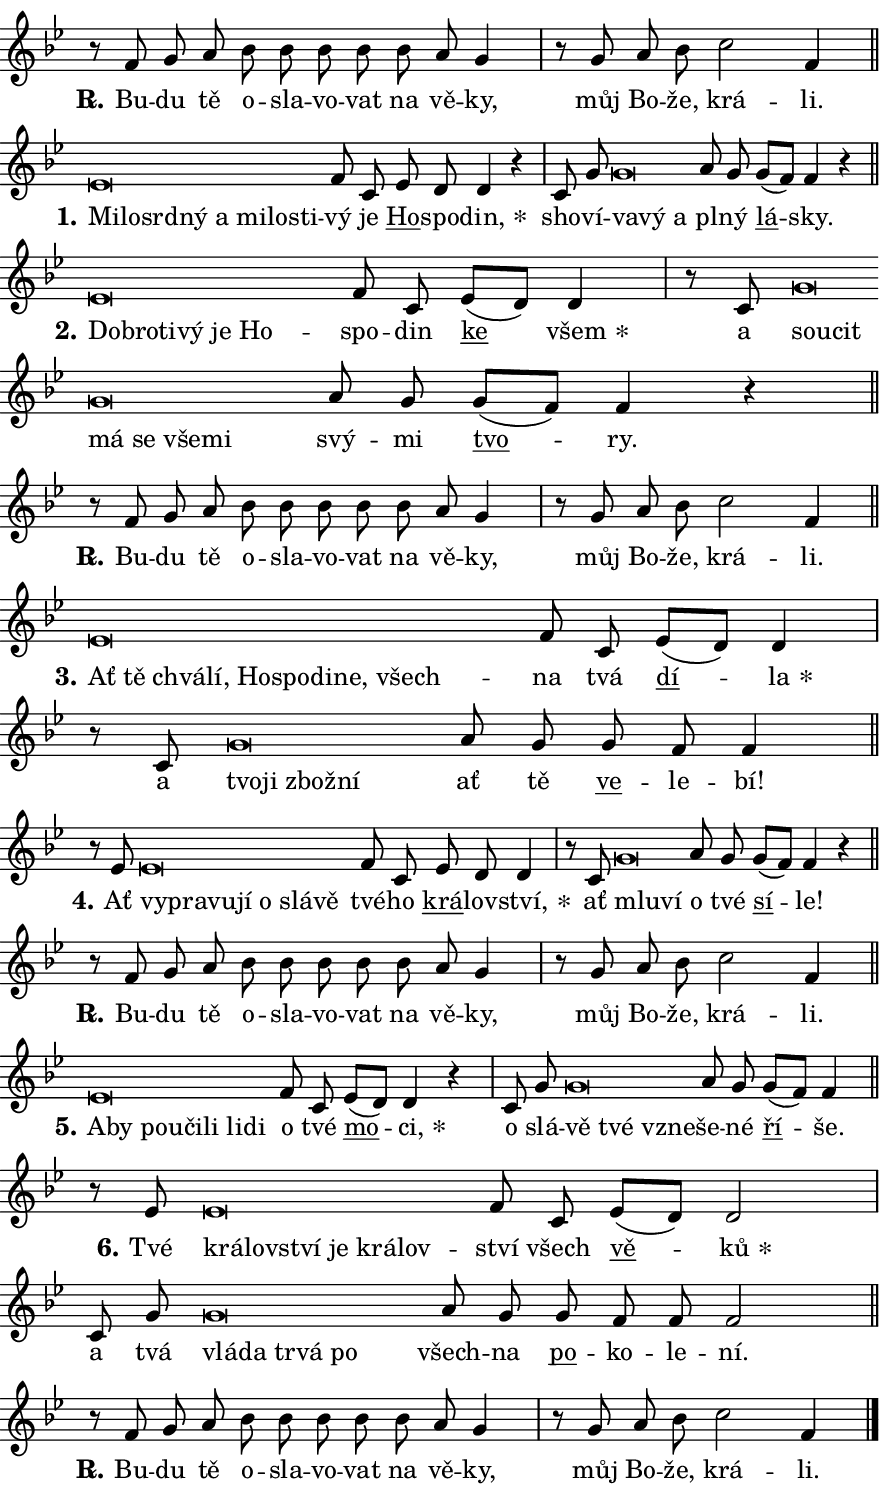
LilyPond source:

\version "2.24.0"
\header { tagline = "" }
\paper {
  indent = 0\cm
  top-margin = 0\cm
  right-margin = 0.13\cm % to fit lyric hyphens
  bottom-margin = 0\cm
  left-margin = 0\cm
  paper-width = 15\cm
  page-breaking = #ly:one-page-breaking
  system-system-spacing.basic-distance = #11
  score-system-spacing.basic-distance = #11
  ragged-last = ##f
}


%% Author: Thomas Morley
%% https://lists.gnu.org/archive/html/lilypond-user/2020-05/msg00002.html
#(define (line-position grob)
"Returns position of @var[grob} in current system:
   @code{'start}, if at first time-step
   @code{'end}, if at last time-step
   @code{'middle} otherwise
"
  (let* ((col (ly:item-get-column grob))
         (ln (ly:grob-object col 'left-neighbor))
         (rn (ly:grob-object col 'right-neighbor))
         (col-to-check-left (if (ly:grob? ln) ln col))
         (col-to-check-right (if (ly:grob? rn) rn col))
         (break-dir-left
           (and
             (ly:grob-property col-to-check-left 'non-musical #f)
             (ly:item-break-dir col-to-check-left)))
         (break-dir-right
           (and
             (ly:grob-property col-to-check-right 'non-musical #f)
             (ly:item-break-dir col-to-check-right))))
        (cond ((eqv? 1 break-dir-left) 'start)
              ((eqv? -1 break-dir-right) 'end)
              (else 'middle))))

#(define (tranparent-at-line-position vctor)
  (lambda (grob)
  "Relying on @code{line-position} select the relevant enry from @var{vctor}.
Used to determine transparency,"
    (case (line-position grob)
      ((end) (not (vector-ref vctor 0)))
      ((middle) (not (vector-ref vctor 1)))
      ((start) (not (vector-ref vctor 2))))))

noteHeadBreakVisibility =
#(define-music-function (break-visibility)(vector?)
"Makes @code{NoteHead}s transparent relying on @var{break-visibility}"
#{
  \override NoteHead.transparent =
    #(tranparent-at-line-position break-visibility)
#})

#(define delete-ledgers-for-transparent-note-heads
  (lambda (grob)
    "Reads whether a @code{NoteHead} is transparent.
If so this @code{NoteHead} is removed from @code{'note-heads} from
@var{grob}, which is supposed to be @code{LedgerLineSpanner}.
As a result ledgers are not printed for this @code{NoteHead}"
    (let* ((nhds-array (ly:grob-object grob 'note-heads))
           (nhds-list
             (if (ly:grob-array? nhds-array)
                 (ly:grob-array->list nhds-array)
                 '()))
           ;; Relies on the transparent-property being done before
           ;; Staff.LedgerLineSpanner.after-line-breaking is executed.
           ;; This is fragile ...
           (to-keep
             (remove
               (lambda (nhd)
                 (ly:grob-property nhd 'transparent #f))
               nhds-list)))
      ;; TODO find a better method to iterate over grob-arrays, similiar
      ;; to filter/remove etc for lists
      ;; For now rebuilt from scratch
      (set! (ly:grob-object grob 'note-heads)  '())
      (for-each
        (lambda (nhd)
          (ly:pointer-group-interface::add-grob grob 'note-heads nhd))
        to-keep))))

squashNotes = {
  \override NoteHead.X-extent = #'(-0.2 . 0.2)
  \override NoteHead.Y-extent = #'(-0.75 . 0)
  \override NoteHead.stencil =
    #(lambda (grob)
       (let ((pos (ly:grob-property grob 'staff-position)))
         (begin
           (if (< pos -7) (display "ERROR: Lower brevis then expected\n") (display ""))
           (if (<= pos -6) ly:text-interface::print ly:note-head::print))))
}
unSquashNotes = {
  \revert NoteHead.X-extent
  \revert NoteHead.Y-extent
  \revert NoteHead.stencil
}

hideNotes = \noteHeadBreakVisibility #begin-of-line-visible
unHideNotes = \noteHeadBreakVisibility #all-visible

% work-around for resetting accidentals
% https://lilypond.org/doc/v2.23/Documentation/notation/displaying-rhythms#unmetered-music
cadenzaMeasure = {
  \cadenzaOff
  \partial 1024 s1024
  \cadenzaOn
}

#(define-markup-command (accent layout props text) (markup?)
  "Underline accented syllable"
  (interpret-markup layout props
    #{\markup \override #'(offset . 4.3) \underline { #text }#}))

responsum = \markup \concat {
  "R" \hspace #-1.05 \path #0.1 #'((moveto 0 0.07) (lineto 0.9 0.8)) \hspace #0.05 "."
}

spaceSize = #0.6828661417322834 % exact space size for TeX Gyre Schola

\layout {
  \context {
    \Staff
    \remove "Time_signature_engraver"
    \override LedgerLineSpanner.after-line-breaking = #delete-ledgers-for-transparent-note-heads
  }
  \context {
    \Lyrics {
      \override LyricSpace.minimum-distance = \spaceSize
      \override LyricText.font-name = #"TeX Gyre Schola"
      \override LyricText.font-size = 1
      \override StanzaNumber.font-name = #"TeX Gyre Schola Bold"
      \override StanzaNumber.font-size = 1
    }
  }
  \context {
    \Score 
    \override NoteHead.text =
      #(lambda (grob) 
        (let ((pos (ly:grob-property grob 'staff-position)))
          #{\markup {
            \combine
              \halign #-0.55 \raise #(if (= pos -6) 0 0.5) \override #'(thickness . 2) \draw-line #'(3.2 . 0)
              \musicglyph "noteheads.sM1"
          }#}))
  }
}

% magnetic-lyrics.ily
%
%   written by
%     Jean Abou Samra <jean@abou-samra.fr>
%     Werner Lemberg <wl@gnu.org>
%
%   adapted by
%     Jiri Hon <jiri.hon@gmail.com>
%
% Version 2022-Apr-15

% https://www.mail-archive.com/lilypond-user@gnu.org/msg149350.html

#(define (Left_hyphen_pointer_engraver context)
   "Collect syllable-hyphen-syllable occurrences in lyrics and store
them in properties.  This engraver only looks to the left.  For
example, if the lyrics input is @code{foo -- bar}, it does the
following.

@itemize @bullet
@item
Set the @code{text} property of the @code{LyricHyphen} grob between
@q{foo} and @q{bar} to @code{foo}.

@item
Set the @code{left-hyphen} property of the @code{LyricText} grob with
text @q{foo} to the @code{LyricHyphen} grob between @q{foo} and
@q{bar}.
@end itemize

Use this auxiliary engraver in combination with the
@code{lyric-@/text::@/apply-@/magnetic-@/offset!} hook."
   (let ((hyphen #f)
         (text #f))
     (make-engraver
      (acknowledgers
       ((lyric-syllable-interface engraver grob source-engraver)
        (set! text grob)))
      (end-acknowledgers
       ((lyric-hyphen-interface engraver grob source-engraver)
        ;(when (not (grob::has-interface grob 'lyric-space-interface))
          (set! hyphen grob)));)
      ((stop-translation-timestep engraver)
       (when (and text hyphen)
         (ly:grob-set-object! text 'left-hyphen hyphen))
       (set! text #f)
       (set! hyphen #f)))))

#(define (lyric-text::apply-magnetic-offset! grob)
   "If the space between two syllables is less than the value in
property @code{LyricText@/.details@/.squash-threshold}, move the right
syllable to the left so that it gets concatenated with the left
syllable.

Use this function as a hook for
@code{LyricText@/.after-@/line-@/breaking} if the
@code{Left_@/hyphen_@/pointer_@/engraver} is active."
   (let ((hyphen (ly:grob-object grob 'left-hyphen #f)))
     (when hyphen
       (let ((left-text (ly:spanner-bound hyphen LEFT)))
         (when (grob::has-interface left-text 'lyric-syllable-interface)
           (let* ((common (ly:grob-common-refpoint grob left-text X))
                  (this-x-ext (ly:grob-extent grob common X))
                  (left-x-ext
                   (begin
                     ;; Trigger magnetism for left-text.
                     (ly:grob-property left-text 'after-line-breaking)
                     (ly:grob-extent left-text common X)))
                  ;; `delta` is the gap width between two syllables.
                  (delta (- (interval-start this-x-ext)
                            (interval-end left-x-ext)))
                  (details (ly:grob-property grob 'details))
                  (threshold (assoc-get 'squash-threshold details 0.2)))
             (when (< delta threshold)
               (let* (;; We have to manipulate the input text so that
                      ;; ligatures crossing syllable boundaries are not
                      ;; disabled.  For languages based on the Latin
                      ;; script this is essentially a beautification.
                      ;; However, for non-Western scripts it can be a
                      ;; necessity.
                      (lt (ly:grob-property left-text 'text))
                      (rt (ly:grob-property grob 'text))
                      (is-space (grob::has-interface hyphen 'lyric-space-interface))
                      (space (if is-space " " ""))
                      (extra-delta (if is-space spaceSize 0))
                      ;; Append new syllable.
                      (ltrt-space (if (and (string? lt) (string? rt))
                                (string-append lt space rt)
                                (make-concat-markup (list lt space rt))))
                      ;; Right-align `ltrt` to the right side.
                      (ltrt-space-markup (grob-interpret-markup
                               grob
                               (make-translate-markup
                                (cons (interval-length this-x-ext) 0)
                                (make-right-align-markup ltrt-space)))))
                 (begin
                   ;; Don't print `left-text`.
                   (ly:grob-set-property! left-text 'stencil #f)
                   ;; Set text and stencil (which holds all collected
                   ;; syllables so far) and shift it to the left.
                   (ly:grob-set-property! grob 'text ltrt-space)
                   (ly:grob-set-property! grob 'stencil ltrt-space-markup)
                   (ly:grob-translate-axis! grob (- (- delta extra-delta)) X))))))))))


#(define (lyric-hyphen::displace-bounds-first grob)
   ;; Make very sure this callback isn't triggered too early.
   (let ((left (ly:spanner-bound grob LEFT))
         (right (ly:spanner-bound grob RIGHT)))
     (ly:grob-property left 'after-line-breaking)
     (ly:grob-property right 'after-line-breaking)
     (ly:lyric-hyphen::print grob)))

squashThreshold = #0.4

\layout {
  \context {
    \Lyrics
    \consists #Left_hyphen_pointer_engraver
    \override LyricText.after-line-breaking =
      #lyric-text::apply-magnetic-offset!
    \override LyricHyphen.stencil = #lyric-hyphen::displace-bounds-first
    \override LyricText.details.squash-threshold = \squashThreshold
    \override LyricHyphen.minimum-distance = 0
    \override LyricHyphen.minimum-length = \squashThreshold
  }
}

squashText = \override LyricText.details.squash-threshold = 9999
unSquashText = \override LyricText.details.squash-threshold = \squashThreshold

leftText = \override LyricText.self-alignment-X = #LEFT
unLeftText = \revert LyricText.self-alignment-X

starOffset = #(lambda (grob) 
                (let ((x_offset (ly:self-alignment-interface::aligned-on-x-parent grob)))
                  (if (= x_offset 0) 0 (+ x_offset 1.2))))

star = #(define-music-function (syllable)(string?)
"Append star separator at the end of a syllable"
#{
  \once \override LyricText.X-offset = #starOffset
  \lyricmode { \markup {
    #syllable
    \override #'((font-name . "TeX Gyre Schola Bold")) \hspace #0.2 \lower #0.65 \larger "*"
  } }
#})

starAccent = #(define-music-function (syllable)(string?)
"Append star separator at the end of a syllable and make accent"
#{
  \once \override LyricText.X-offset = #starOffset
  \lyricmode { \markup {
    \accent #syllable
    \override #'((font-name . "TeX Gyre Schola Bold")) \hspace #0.2 \lower #0.65 \larger "*"
  } }
#})

breath = #(define-music-function (syllable)(string?)
"Append breathing indicator at the end of a syllable"
#{
  \lyricmode { \markup { #syllable "+" } }
#})

optionalBreath = #(define-music-function (syllable)(string?)
"Append optional breathing indicator at the end of a syllable"
#{
  \lyricmode { \markup { #syllable "(+)" } }
#})


\score {
    <<
        \new Voice = "melody" { \cadenzaOn \key bes \major \relative { r8 f' g a bes bes bes bes \bar "" bes a g4 \cadenzaMeasure \bar "|" r8 g a bes \bar "" c2 f,4 \cadenzaMeasure \bar "||" \break } }
        \new Lyrics \lyricsto "melody" { \lyricmode { \set stanza = \responsum
Bu -- du tě o -- sla -- vo -- vat na vě -- ky, můj Bo -- že, krá -- li. } }
    >>
    \layout {}
}

\score {
    <<
        \new Voice = "melody" { \cadenzaOn \key bes \major \relative { \squashNotes es'\breve*1/16 \hideNotes \breve*1/16 \bar "" \breve*1/16 \bar "" \breve*1/16 \bar "" \breve*1/16 \bar "" \breve*1/16 \bar "" \breve*1/16 \breve*1/16 \bar "" \unHideNotes \unSquashNotes f8 c \bar "" es d d4 r \cadenzaMeasure \bar "|" c8 g' \bar "" \squashNotes g\breve*1/16 \hideNotes \breve*1/16 \breve*1/16 \bar "" \unHideNotes \unSquashNotes a8 g \bar "" g[( f)] f4 r \cadenzaMeasure \bar "||" \break } }
        \new Lyrics \lyricsto "melody" { \lyricmode { \set stanza = "1."
\leftText Mi -- \squashText lo -- srd -- ný a mi -- lo -- sti -- \unLeftText \unSquashText vý je \markup \accent Ho -- spo -- \star din, sho -- ví -- \leftText va -- \squashText vý a \unLeftText \unSquashText pl -- ný \markup \accent lá -- sky. } }
    >>
    \layout {}
}

\score {
    <<
        \new Voice = "melody" { \cadenzaOn \key bes \major \relative { \squashNotes es'\breve*1/16 \hideNotes \breve*1/16 \bar "" \breve*1/16 \bar "" \breve*1/16 \bar "" \breve*1/16 \breve*1/16 \bar "" \unHideNotes \unSquashNotes f8 c \bar "" es[( d)] d4 \cadenzaMeasure \bar "|" r8 c8 \squashNotes g'\breve*1/16 \hideNotes \breve*1/16 \bar "" \breve*1/16 \bar "" \breve*1/16 \bar "" \breve*1/16 \breve*1/16 \bar "" \unHideNotes \unSquashNotes a8 g \bar "" g[( f)] f4 r \cadenzaMeasure \bar "||" \break } }
        \new Lyrics \lyricsto "melody" { \lyricmode { \set stanza = "2."
\leftText Dob -- \squashText ro -- ti -- vý je Ho -- \unLeftText \unSquashText spo -- din \markup \accent ke \star všem a \leftText sou -- \squashText cit má se vše -- mi \unLeftText \unSquashText svý -- mi \markup \accent tvo -- ry. } }
    >>
    \layout {}
}

\score {
    <<
        \new Voice = "melody" { \cadenzaOn \key bes \major \relative { r8 f' g a bes bes bes bes \bar "" bes a g4 \cadenzaMeasure \bar "|" r8 g a bes \bar "" c2 f,4 \cadenzaMeasure \bar "||" \break } }
        \new Lyrics \lyricsto "melody" { \lyricmode { \set stanza = \responsum
Bu -- du tě o -- sla -- vo -- vat na vě -- ky, můj Bo -- že, krá -- li. } }
    >>
    \layout {}
}

\score {
    <<
        \new Voice = "melody" { \cadenzaOn \key bes \major \relative { \squashNotes es'\breve*1/16 \hideNotes \breve*1/16 \bar "" \breve*1/16 \bar "" \breve*1/16 \bar "" \breve*1/16 \bar "" \breve*1/16 \bar "" \breve*1/16 \bar "" \breve*1/16 \breve*1/16 \bar "" \unHideNotes \unSquashNotes f8 c \bar "" es[( d)] d4 \cadenzaMeasure \bar "|" r8 c8 \squashNotes g'\breve*1/16 \hideNotes \breve*1/16 \bar "" \breve*1/16 \breve*1/16 \bar "" \unHideNotes \unSquashNotes a8 g \bar "" g f f4 \cadenzaMeasure \bar "||" \break } }
        \new Lyrics \lyricsto "melody" { \lyricmode { \set stanza = "3."
\leftText Ať \squashText tě chvá -- lí, Ho -- spo -- di -- ne, všech -- \unLeftText \unSquashText na tvá \markup \accent dí -- \star la a \leftText tvo -- \squashText ji zbož -- ní \unLeftText \unSquashText ať tě \markup \accent ve -- le -- bí! } }
    >>
    \layout {}
}

\score {
    <<
        \new Voice = "melody" { \cadenzaOn \key bes \major \relative { r8 es'8 \squashNotes es\breve*1/16 \hideNotes \breve*1/16 \bar "" \breve*1/16 \bar "" \breve*1/16 \bar "" \breve*1/16 \bar "" \breve*1/16 \breve*1/16 \bar "" \unHideNotes \unSquashNotes f8 c \bar "" es d d4 \cadenzaMeasure \bar "|" r8 c8 \squashNotes g'\breve*1/16 \hideNotes \breve*1/16 \bar "" \unHideNotes \unSquashNotes a8 g \bar "" g[( f)] f4 r \cadenzaMeasure \bar "||" \break } }
        \new Lyrics \lyricsto "melody" { \lyricmode { \set stanza = "4."
Ať \leftText vy -- \squashText pra -- vu -- jí o slá -- vě \unLeftText \unSquashText tvé -- ho \markup \accent krá -- lov -- \star ství, ať \leftText mlu -- \squashText ví \unLeftText \unSquashText o tvé \markup \accent sí -- le! } }
    >>
    \layout {}
}

\score {
    <<
        \new Voice = "melody" { \cadenzaOn \key bes \major \relative { r8 f' g a bes bes bes bes \bar "" bes a g4 \cadenzaMeasure \bar "|" r8 g a bes \bar "" c2 f,4 \cadenzaMeasure \bar "||" \break } }
        \new Lyrics \lyricsto "melody" { \lyricmode { \set stanza = \responsum
Bu -- du tě o -- sla -- vo -- vat na vě -- ky, můj Bo -- že, krá -- li. } }
    >>
    \layout {}
}

\score {
    <<
        \new Voice = "melody" { \cadenzaOn \key bes \major \relative { \squashNotes es'\breve*1/16 \hideNotes \breve*1/16 \bar "" \breve*1/16 \bar "" \breve*1/16 \bar "" \breve*1/16 \bar "" \breve*1/16 \bar "" \breve*1/16 \breve*1/16 \bar "" \unHideNotes \unSquashNotes f8 c \bar "" es[( d)] d4 r \cadenzaMeasure \bar "|" c8 g' \bar "" \squashNotes g\breve*1/16 \hideNotes \breve*1/16 \breve*1/16 \bar "" \unHideNotes \unSquashNotes a8 g \bar "" g[( f)] f4 \cadenzaMeasure \bar "||" \break } }
        \new Lyrics \lyricsto "melody" { \lyricmode { \set stanza = "5."
\leftText A -- \squashText by po -- u -- či -- li li -- di \unLeftText \unSquashText o tvé \markup \accent mo -- \star ci, o slá -- \leftText vě \squashText tvé vzne -- \unLeftText \unSquashText še -- né \markup \accent ří -- še. } }
    >>
    \layout {}
}

\score {
    <<
        \new Voice = "melody" { \cadenzaOn \key bes \major \relative { r8 es'8 \squashNotes es\breve*1/16 \hideNotes \breve*1/16 \bar "" \breve*1/16 \bar "" \breve*1/16 \bar "" \breve*1/16 \breve*1/16 \bar "" \unHideNotes \unSquashNotes f8 c \bar "" es[( d)] d2 \cadenzaMeasure \bar "|" c8 g' \bar "" \squashNotes g\breve*1/16 \hideNotes \breve*1/16 \bar "" \breve*1/16 \bar "" \breve*1/16 \breve*1/16 \bar "" \unHideNotes \unSquashNotes a8 g \bar "" g f f f2 \cadenzaMeasure \bar "||" \break } }
        \new Lyrics \lyricsto "melody" { \lyricmode { \set stanza = "6."
Tvé \leftText krá -- \squashText lov -- ství je krá -- lov -- \unLeftText \unSquashText ství všech \markup \accent vě -- \star ků a tvá \leftText vlá -- \squashText da tr -- vá po \unLeftText \unSquashText všech -- na \markup \accent po -- ko -- le -- ní. } }
    >>
    \layout {}
}

\score {
    <<
        \new Voice = "melody" { \cadenzaOn \key bes \major \relative { r8 f' g a bes bes bes bes \bar "" bes a g4 \cadenzaMeasure \bar "|" r8 g a bes \bar "" c2 f,4 \cadenzaMeasure \bar "||" \break } \bar "|." }
        \new Lyrics \lyricsto "melody" { \lyricmode { \set stanza = \responsum
Bu -- du tě o -- sla -- vo -- vat na vě -- ky, můj Bo -- že, krá -- li. } }
    >>
    \layout {}
}
